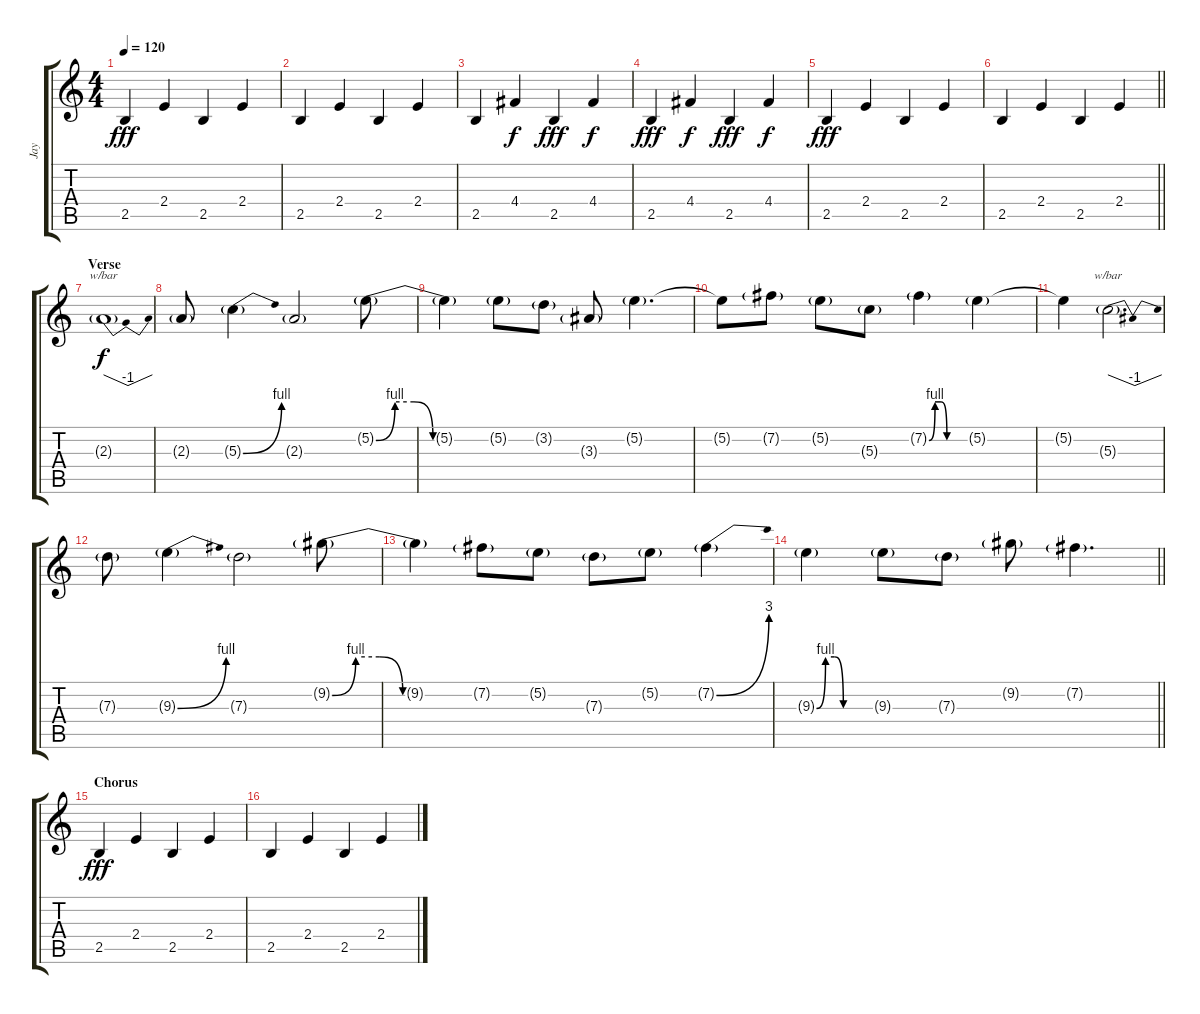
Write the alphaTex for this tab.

\track ("Jay" "Jay") {instrument electricguitarjazz}
\staff {score tabs}
\tuning (E4 B3 G3 D3 A2 E2) {hide}
\ts (4 4)
\tempo 120
\clef g2
\ks c
2.5.4{dy fff} 2.4.4 2.5.4 2.4.4 |
2.5.4 2.4.4 2.5.4 2.4.4 |
2.5.4 4.4.4{dy f} 2.5.4{dy fff} 4.4.4{dy f} |
2.5.4{dy fff} 4.4.4{dy f} 2.5.4{dy fff} 4.4.4{dy f} |
2.5.4{dy fff} 2.4.4 2.5.4 2.4.4 |
\barLineRight lightlight
2.5.4 2.4.4 2.5.4 2.4.4 |
\section ("" "Verse")
2.3{g}.1{tbe (dip default 0 0 30 -4 60 0) dy f} |
2.3{g}.8 5.3{be (bend 0 0 60 4) g}.4 2.3{g}.2 5.2{be (custom 0 0 10 4 20 4 30 0 60 0) g}.8 |
5.2{t}.4 5.2{g}.8 3.2{g}.8 3.3{g}.8 5.2{g}.4{d} |
5.2{t}.8 7.2{g}.8 5.2{g}.8 5.3{g}.8 7.2{be (custom 0 0 10 4 20 4 30 0 60 0) g}.4 5.2{g}.4 |
5.2{t}.4 5.3{g}.2{d tbe (dip default 0 0 30 -4 60 0)} |
7.3{g}.8 9.3{be (bend 0 0 60 4) g}.4 7.3{g}.2 9.2{be (custom 0 0 10 4 20 4 30 0 60 0) g}.8 |
9.2{t}.4 7.2{g}.8 5.2{g}.8 7.3{g}.8 5.2{g}.8 7.2{be (bend 0 0 60 12) g}.4 |
\barLineRight lightlight
9.3{be (custom 0 0 10 4 20 4 30 0 60 0) g}.4 9.3{g}.8 7.3{g}.8 9.2{g}.8 7.2{g}.4{d} |
\section ("" "Chorus")
2.5.4{dy fff volume 10} 2.4.4 2.5.4 2.4.4 |
2.5.4 2.4.4 2.5.4 2.4.4
